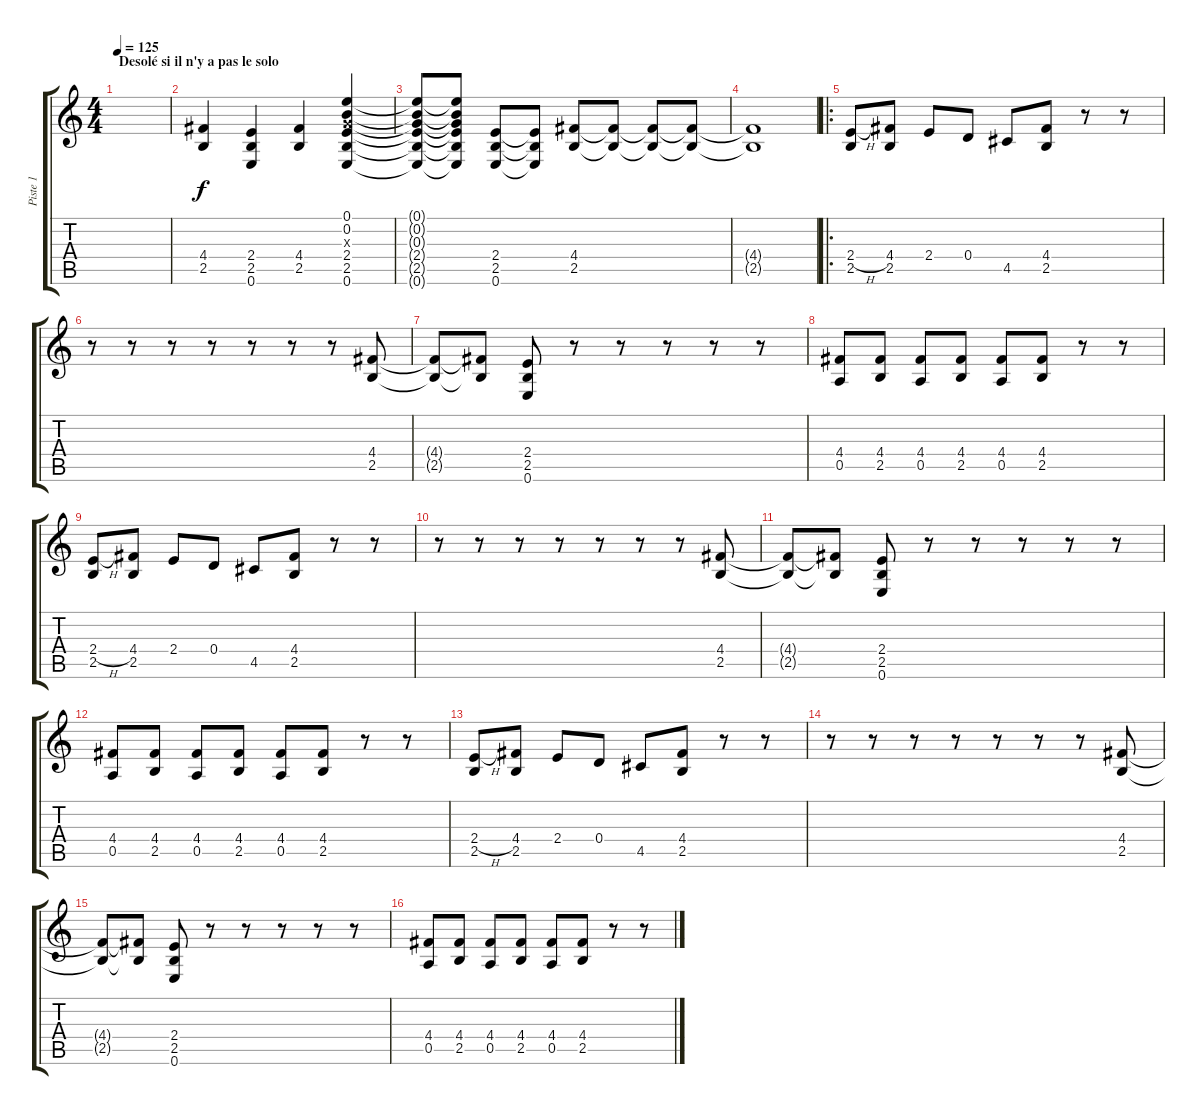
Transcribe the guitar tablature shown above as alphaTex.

\track ("Piste 1" "Piste 1") {instrument distortionguitar}
\staff {score tabs}
\tuning (E4 B3 G3 D3 A2 E2) {hide}
\ts (4 4)
\section ("" "Desolé si il n'y a pas le solo")
\tempo 125
\clef g2
\ks c
|
(4.4 2.5).4 (2.4 2.5 0.6).4 (4.4 2.5).4 (0.1 0.2 0.3{x} 2.4 2.5 0.6).4 |
(0.1{t} 0.2{t} 0.3{t} 2.4{t} 2.5{t} 0.6{t}).8 (0.1{t} 0.2{t} 0.3{t} 2.4{t} 2.5{t} 0.6{t}).8 (2.4 2.5 0.6).8 (2.4{t} 2.5{t} 0.6{t}).8 (4.4 2.5).8 (4.4{t} 2.5{t}).8 (4.4{t} 2.5{t}).8 (4.4{t} 2.5{t}).8 |
(4.4{t} 2.5{t}).1 |
\ro
(2.4{h} 2.5).8 (4.4 2.5).8 2.4.8 0.4.8 4.5.8 (4.4 2.5).8 r.8 r.8 |
r.8 r.8 r.8 r.8 r.8 r.8 r.8 (4.4 2.5).8 |
(4.4{t} 2.5{t}).8 (4.4{t} 2.5{t}).8 (2.4 2.5 0.6).8 r.8 r.8 r.8 r.8 r.8 |
(4.4 0.5).8 (4.4 2.5).8 (4.4 0.5).8 (4.4 2.5).8 (4.4 0.5).8 (4.4 2.5).8 r.8 r.8 |
(2.4{h} 2.5).8 (4.4 2.5).8 2.4.8 0.4.8 4.5.8 (4.4 2.5).8 r.8 r.8 |
r.8 r.8 r.8 r.8 r.8 r.8 r.8 (4.4 2.5).8 |
(4.4{t} 2.5{t}).8 (4.4{t} 2.5{t}).8 (2.4 2.5 0.6).8 r.8 r.8 r.8 r.8 r.8 |
(4.4 0.5).8 (4.4 2.5).8 (4.4 0.5).8 (4.4 2.5).8 (4.4 0.5).8 (4.4 2.5).8 r.8 r.8 |
(2.4{h} 2.5).8 (4.4 2.5).8 2.4.8 0.4.8 4.5.8 (4.4 2.5).8 r.8 r.8 |
r.8 r.8 r.8 r.8 r.8 r.8 r.8 (4.4 2.5).8 |
(4.4{t} 2.5{t}).8 (4.4{t} 2.5{t}).8 (2.4 2.5 0.6).8 r.8 r.8 r.8 r.8 r.8 |
(4.4 0.5).8 (4.4 2.5).8 (4.4 0.5).8 (4.4 2.5).8 (4.4 0.5).8 (4.4 2.5).8 r.8 r.8
